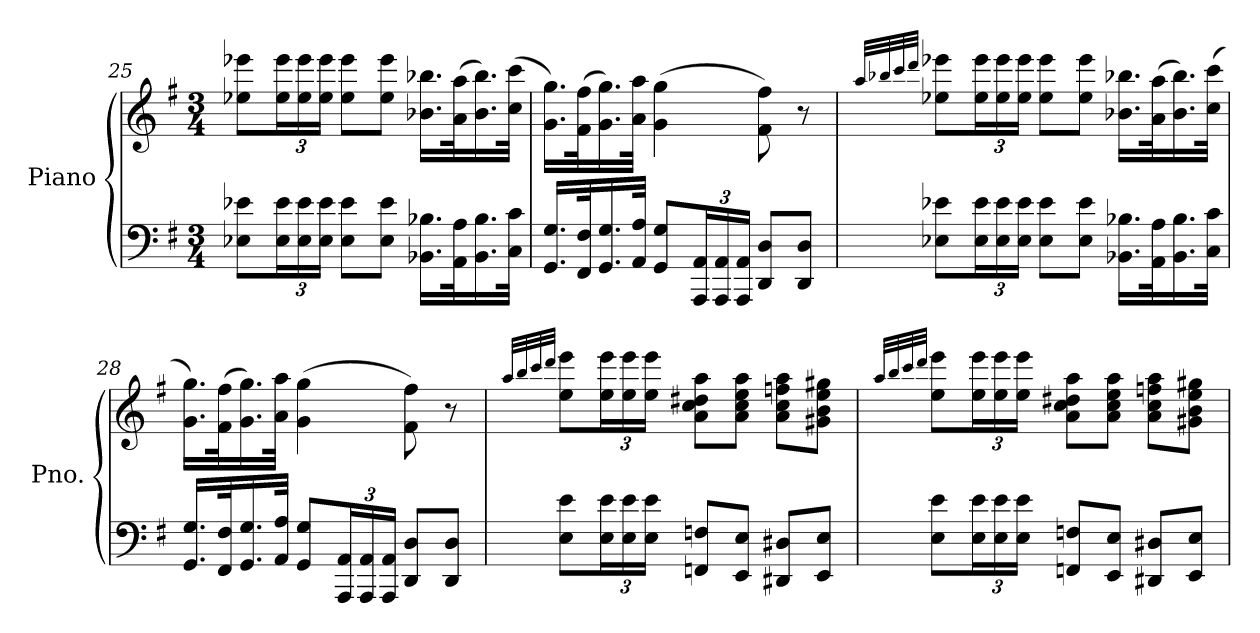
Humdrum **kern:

**kern	**kern
*part1	*part1
*staff2	*staff1
*I"Piano	*
*I'Pno.	*
*clefF4	*clefG2
*k[f#]	*k[f#]
*M3/4	*M3/4
=25	=25
8E-X\ 8e-X\L	8ee-X\ 8eee-X\L
*Xbrackettup	*Xbrackettup
24E-\ 24e-\L	24ee-\ 24eee-\L
24E-\ 24e-\	24ee-\ 24eee-\
24E-\ 24e-\JJ	24ee-\ 24eee-\JJ
8E-\ 8e-\L	8ee-\ 8eee-\L
8E-\ 8e-\J	8ee-\ 8eee-\J
16.BB-X\ 16.B-X\LL	16.b-X\ 16.bb-X\LL
32AA\ 32A\K	(>32a\ 32aa\K
16.BB-\ 16.B-\	16.b-\ 16.bb-\)
32C\ 32c\JJk	(>32cc\ 32ccc\JJk
=26	=26
16.GG/ 16.G/LL	16.g\ 16.gg\LL)
32FF#/ 32F#/K	(>32f#\ 32ff#\K
16.GG/ 16.G/	16.g\ 16.gg\)
32AA/ 32A/JJk	32a\ 32aa\JJk
8GG/ 8G/L	(>4g\ 4gg\
24AAA/ 24AA/L	.
24AAA/ 24AA/	.
24AAA/ 24AA/JJ	.
8DD/ 8D/L	8f#\ 8ff#\)
8DD/ 8D/J	8r
!!LO:LB:g=z
=27	=27
.	32qaa/LLL
.	32qbb-X/
.	32qccc/
.	32qddd/JJJ
8E-X\ 8e-X\L	8ee-X\ 8eee-X\L
24E-\ 24e-\L	24ee-\ 24eee-\L
24E-\ 24e-\	24ee-\ 24eee-\
24E-\ 24e-\JJ	24ee-\ 24eee-\JJ
8E-\ 8e-\L	8ee-\ 8eee-\L
8E-\ 8e-\J	8ee-\ 8eee-\J
16.BB-X\ 16.B-X\LL	16.b-X\ 16.bb-\LL
32AA\ 32A\K	(>32a\ 32aa\K
16.BB-\ 16.B-\	16.b-\ 16.bb-\)
32C\ 32c\JJk	(>32cc\ 32ccc\JJk
=28	=28
16.GG/ 16.G/LL	16.g\ 16.gg\LL)
32FF#/ 32F#/K	(>32f#\ 32ff#\K
16.GG/ 16.G/	16.g\ 16.gg\)
32AA/ 32A/JJk	32a\ 32aa\JJk
8GG/ 8G/L	(>4g\ 4gg\
24AAA/ 24AA/L	.
24AAA/ 24AA/	.
24AAA/ 24AA/JJ	.
8DD/ 8D/L	8f#\ 8ff#\)
8DD/ 8D/J	8r
=29	=29
.	32qaa/LLL
.	32qbb/
.	32qccc/
.	32qddd/JJJ
8E\ 8e\L	8ee\ 8eee\L
24E\ 24e\L	24ee\ 24eee\L
24E\ 24e\	24ee\ 24eee\
24E\ 24e\JJ	24ee\ 24eee\JJ
8FFn/ 8Fn/L	8a\ 8cc\ 8dd#X\ 8aa\L
8EE/ 8E/J	8a\ 8cc\ 8ee\ 8aa\J
8DD#X/ 8D#X/L	8a\ 8cc\ 8ffn\ 8aa\L
8EE/ 8E/J	8g#X\ 8b\ 8ee\ 8gg#X\J
!!LO:LB:g=z
=30	=30
.	32qaa/LLL
.	32qbb/
.	32qccc/
.	32qddd/JJJ
8E\ 8e\L	8ee\ 8eee\L
24E\ 24e\L	24ee\ 24eee\L
24E\ 24e\	24ee\ 24eee\
24E\ 24e\JJ	24ee\ 24eee\JJ
8FFn/ 8Fn/L	8a\ 8cc\ 8dd#X\ 8aa\L
8EE/ 8E/J	8a\ 8cc\ 8ee\ 8aa\J
8DD#X/ 8D#X/L	8a\ 8cc\ 8ffn\ 8aa\L
8EE/ 8E/J	8g#X\ 8b\ 8ee\ 8gg#X\J
=	=
*-	*-
